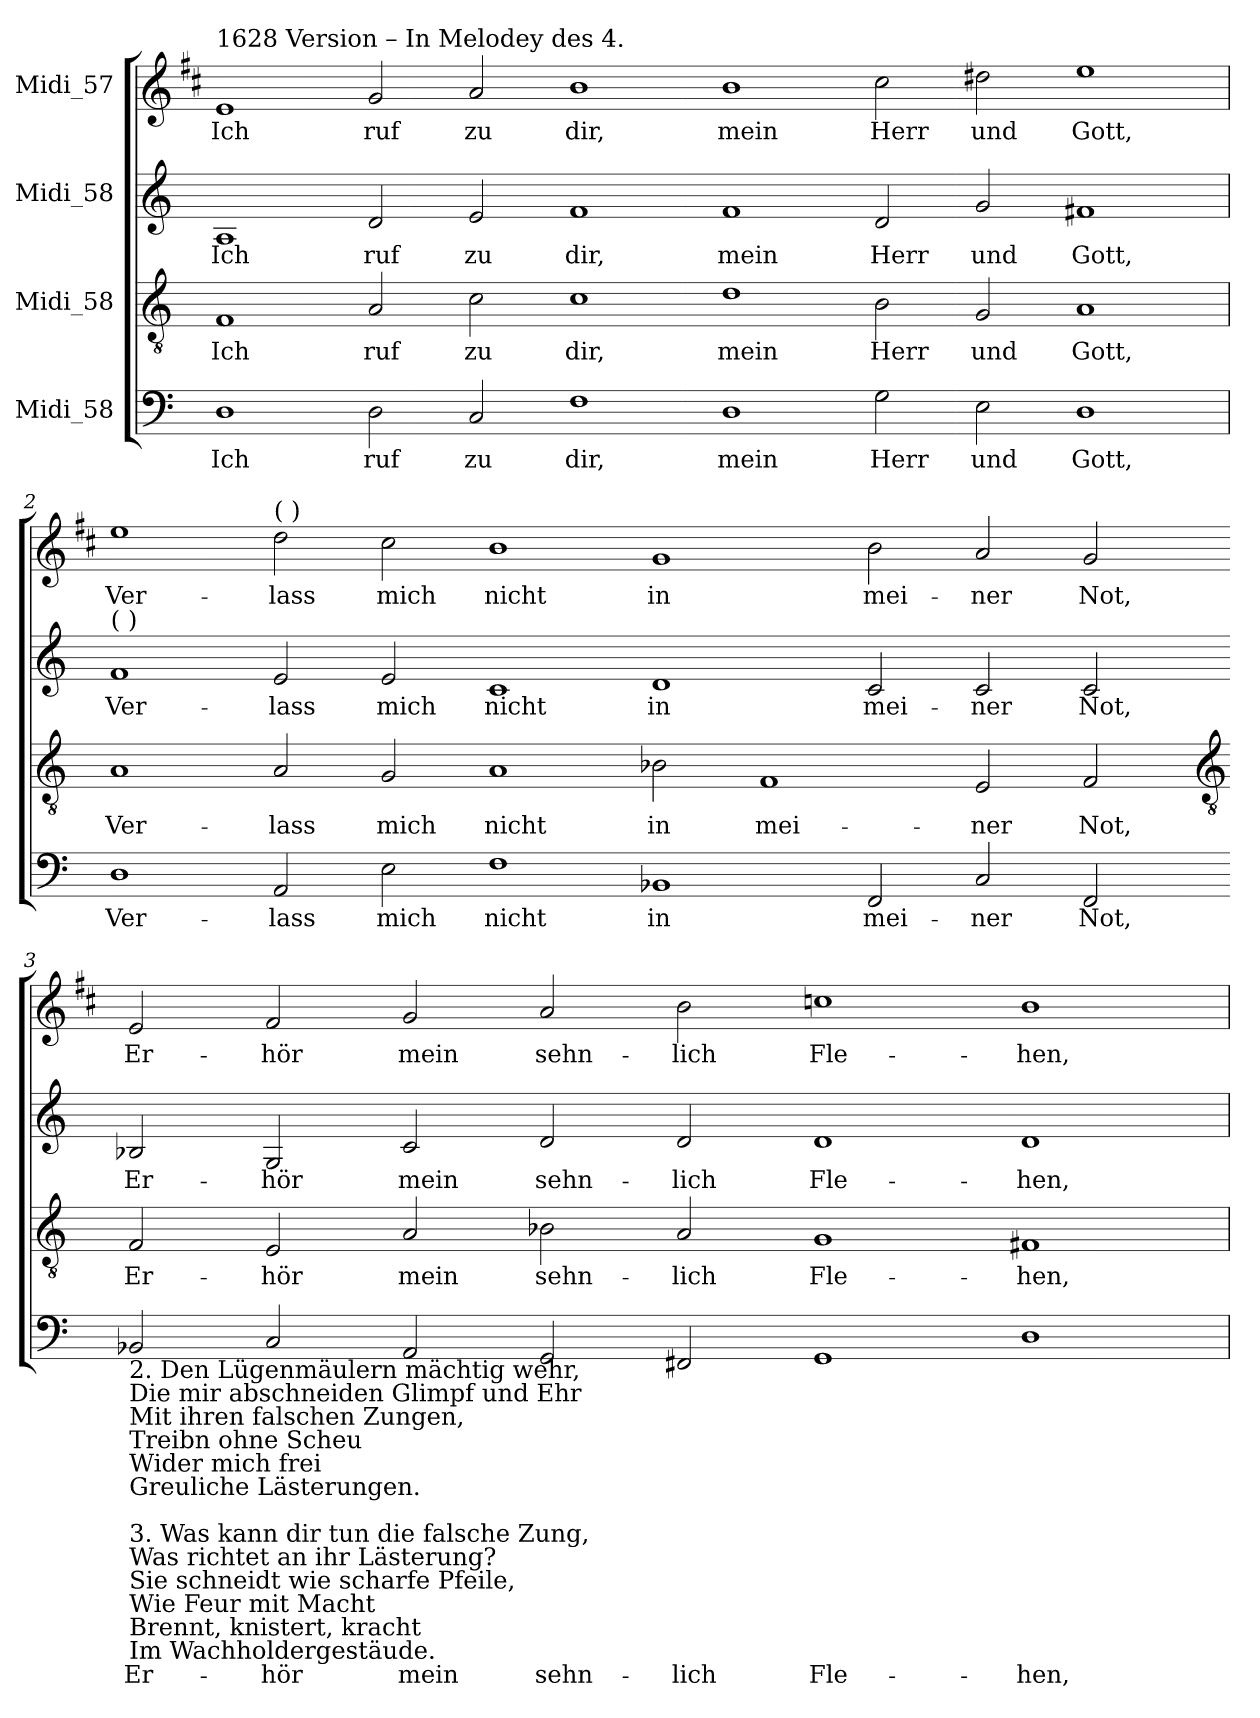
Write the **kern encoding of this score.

**kern	**text	**kern	**text	**kern	**text	**kern	**text
*part4	*part4	*part3	*part3	*part2	*part2	*part1	*part1
*staff4	*staff4	*staff3	*staff3	*staff2	*staff2	*staff1	*staff1
*I"Midi_58	*	*I"Midi_58	*	*I"Midi_58	*	*I"Midi_57	*
*clefF4	*	*clefGv2	*	*clefG2	*	*clefG2	*
*	*	*	*	*	*	*ITrd1c2	*
*k[]	*	*k[]	*	*k[]	*	*k[]	*
*C:	*	*C:	*	*C:	*	*C:	*
=1	=1	=1	=1	=1	=1	=1	=1
!	!	!	!	!	!	!LO:TX:a:t=1628 Version – In Melodey des 4.	!
!	!LO:LY:b	!	!LO:LY:b	!	!LO:LY:b	!	!LO:LY:b
1D	Ich	1F	Ich	1A	Ich	1d	Ich
!	!LO:LY:b	!	!LO:LY:b	!	!LO:LY:b	!	!LO:LY:b
2D	ruf	2A	ruf	2d	ruf	2f	ruf
!	!LO:LY:b	!	!LO:LY:b	!	!LO:LY:b	!	!LO:LY:b
2C	zu	2c	zu	2e	zu	2g	zu
!	!LO:LY:b	!	!LO:LY:b	!	!LO:LY:b	!	!LO:LY:b
1F	dir,	1c	dir,	1f	dir,	1a	dir,
!	!LO:LY:b	!	!LO:LY:b	!	!LO:LY:b	!	!LO:LY:b
1D	mein	1d	mein	1f	mein	1a	mein
!	!LO:LY:b	!	!LO:LY:b	!	!LO:LY:b	!	!LO:LY:b
2G	Herr	2B	Herr	2d	Herr	2b	Herr
!	!LO:LY:b	!	!LO:LY:b	!	!LO:LY:b	!	!LO:LY:b
2E	und	2G	und	2g	und	2cc#X	und
!	!LO:LY:b	!	!LO:LY:b	!	!LO:LY:b	!	!LO:LY:b
1D	Gott,	1A	Gott,	1f#X	Gott,	1dd	Gott,
=2	=2	=2	=2	=2	=2	=2	=2
!	!	!	!	!LO:TX:a:t=(  )	!	!	!
!	!LO:LY:b	!	!LO:LY:b	!	!LO:LY:b	!	!LO:LY:b
1D	Ver-	1A	Ver-	1f	Ver-	1dd	Ver-
!	!	!	!	!	!	!LO:TX:a:t=(  )	!
!	!LO:LY:b	!	!LO:LY:b	!	!LO:LY:b	!	!LO:LY:b
2AA	-lass	2A	-lass	2e	-lass	2cc	-lass
!	!LO:LY:b	!	!LO:LY:b	!	!LO:LY:b	!	!LO:LY:b
2E	mich	2G	mich	2e	mich	2b	mich
!	!LO:LY:b	!	!LO:LY:b	!	!LO:LY:b	!	!LO:LY:b
1F	nicht	1A	nicht	1c	nicht	1a	nicht
!	!LO:LY:b	!	!LO:LY:b	!	!LO:LY:b	!	!LO:LY:b
1BB-X	in	2B-X	in	1d	in	1f	in
!	!	!	!LO:LY:b	!	!	!	!
.	.	1F	mei-	.	.	.	.
!	!LO:LY:b	!	!	!	!LO:LY:b	!	!LO:LY:b
2FF	mei-	.	.	2c	mei-	2a	mei-
!	!LO:LY:b	!	!LO:LY:b	!	!LO:LY:b	!	!LO:LY:b
2C	-ner	2E	-ner	2c	-ner	2g	-ner
!	!LO:LY:b	!	!LO:LY:b	!	!LO:LY:b	!	!LO:LY:b
2FF	Not,	2F	Not,	2c	Not,	2f	Not,
!!LO:LB:g=z
=3-	=3-	=3-	=3-	=3-	=3-	=3-	=3-
*	*	*clefGv2	*	*	*	*	*
!LO:TX:b:t=2. Den Lügenmäulern mächtig wehr,\nDie mir abschneiden Glimpf und Ehr\nMit ihren falschen Zungen,\nTreibn ohne Scheu\nWider mich frei\nGreuliche Lästerungen.\n\n3. Was kann dir tun die falsche Zung,\nWas richtet an ihr Lästerung?\nSie schneidt wie scharfe Pfeile,\nWie Feur mit Macht\nBrennt, knistert, kracht\nIm Wachholdergestäude.	!	!	!	!	!	!	!
!	!LO:LY:b	!	!LO:LY:b	!	!LO:LY:b	!	!LO:LY:b
2BB-X	Er-	2F	Er-	2B-X	Er-	2d	Er-
!	!LO:LY:b	!	!LO:LY:b	!	!LO:LY:b	!	!LO:LY:b
2C	-hör	2E	-hör	2G	-hör	2e	-hör
!	!LO:LY:b	!	!LO:LY:b	!	!LO:LY:b	!	!LO:LY:b
2AA	mein	2A	mein	2c	mein	2f	mein
!	!LO:LY:b	!	!LO:LY:b	!	!LO:LY:b	!	!LO:LY:b
2GG	sehn-	2B-X	sehn-	2d	sehn-	2g	sehn-
!	!LO:LY:b	!	!LO:LY:b	!	!LO:LY:b	!	!LO:LY:b
2FF#X	-lich	2A	-lich	2d	-lich	2a	-lich
!	!LO:LY:b	!	!LO:LY:b	!	!LO:LY:b	!	!LO:LY:b
1GG	Fle-	1G	Fle-	1d	Fle-	1b-X	Fle-
!	!LO:LY:b	!	!LO:LY:b	!	!LO:LY:b	!	!LO:LY:b
1D	-hen,	1F#X	-hen,	1d	-hen,	1a	-hen,
=	=	=	=	=	=	=	=
*-	*-	*-	*-	*-	*-	*-	*-
